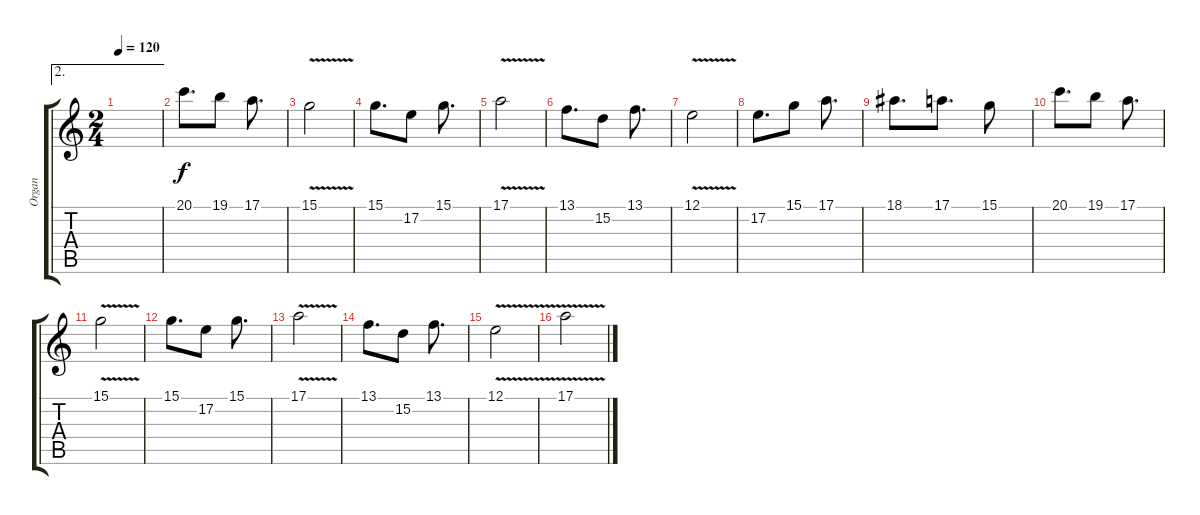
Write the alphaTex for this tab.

\track ("Organ" "Organ") {instrument synthbrass1}
\staff {score tabs}
\tuning (E4 B3 G3 D3 A2 E2) {hide}
\ae 2
\ts (2 4)
\tempo 120
\clef g2
\ks aminor
|
20.1.8{d volume 9 instrument synthbrass1} 19.1.8 17.1.8{d} |
15.1{v}.2 |
15.1.8{d} 17.2.8 15.1.8{d} |
17.1{v}.2 |
13.1.8{d} 15.2.8 13.1.8{d} |
12.1{v}.2 |
17.2.8{d} 15.1.8 17.1.8{d} |
18.1.8{d} 17.1.8{d} 15.1.8 |
20.1.8{d} 19.1.8 17.1.8{d} |
15.1{v}.2 |
15.1.8{d} 17.2.8 15.1.8{d} |
17.1{v}.2 |
13.1.8{d} 15.2.8 13.1.8{d} |
12.1{v}.2 |
17.1{v}.2
